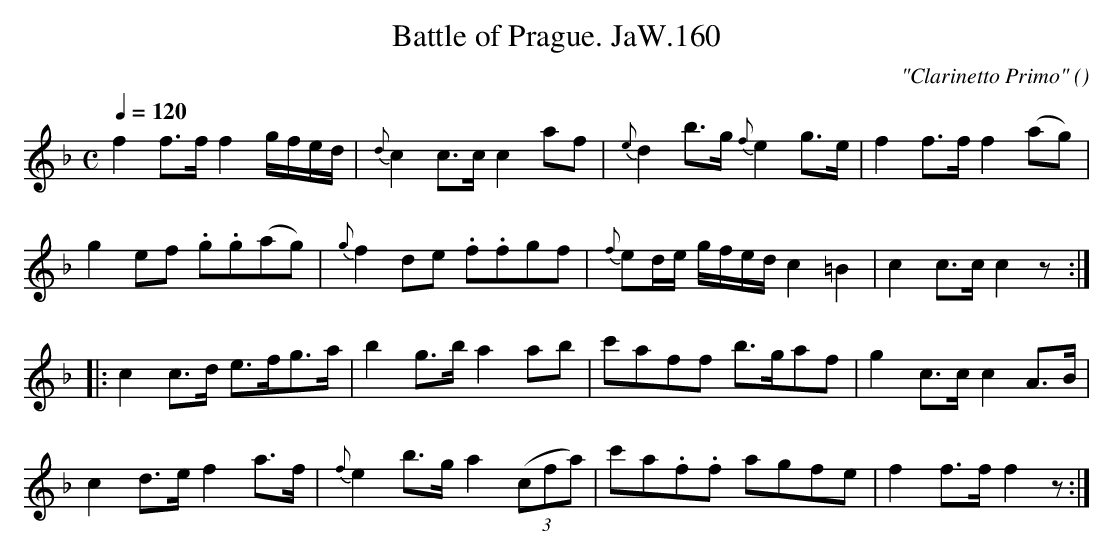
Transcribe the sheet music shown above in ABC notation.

X:1
T:Battle of Prague. JaW.160
M:C
L:1/8
Q:1/4=120
C:"Clarinetto Primo"
O:
K:F
f2f>ff2g/f/e/d/|{d}c2c>cc2af|{e}d2b>g{f}e2g>e|f2f>ff2(ag)|
g2ef .g.g(ag)|{g}f2de .f.fgf|{f}ed/e/ g/f/e/d/ c2=B2|c2c>cc2z:|
|:c2c>d e>fg>a|b2g>ba2ab|c'aff b>gaf|g2c>cc2A>B|
c2d>ef2a>f|{f}e2b>ga2((3cfa)|c'a.f.f agfe|f2f>ff2z:|
